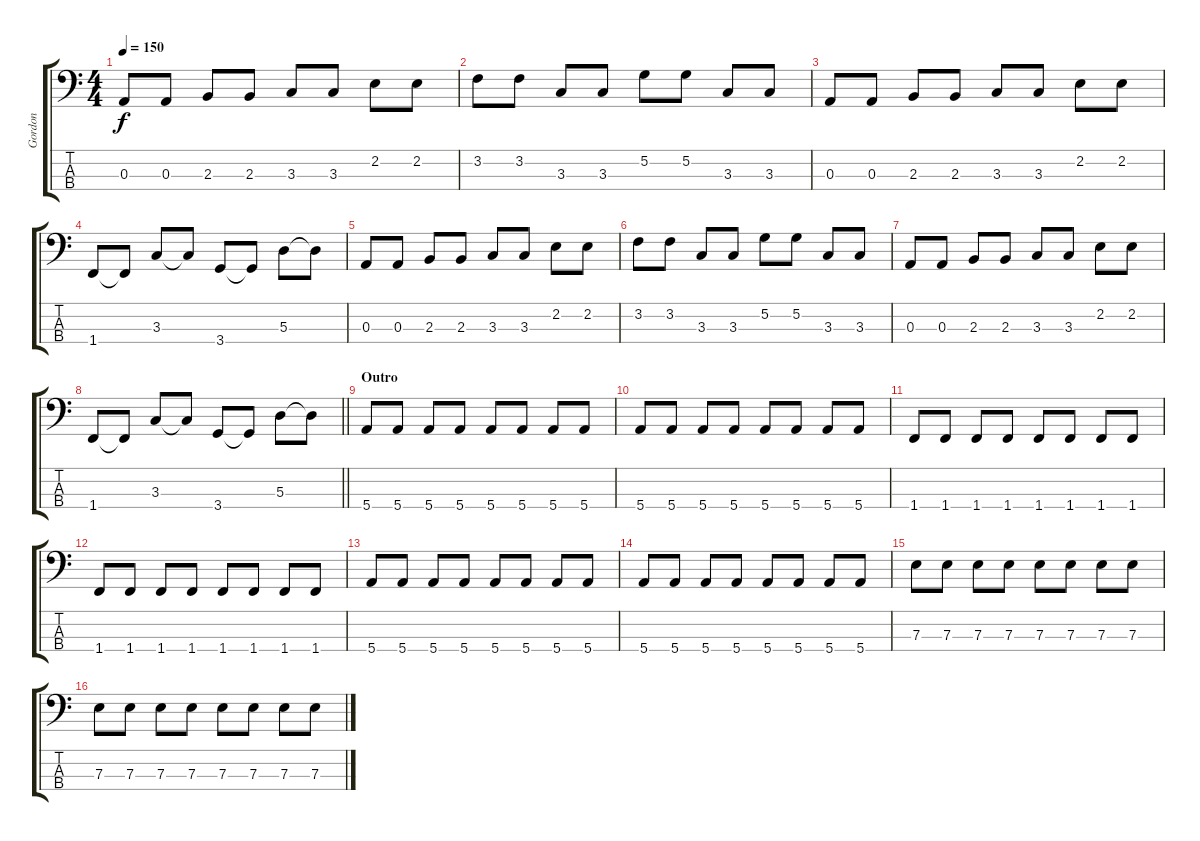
\track ("Gordon" "Gordon") {instrument electricbassfinger}
\staff {score tabs}
\tuning (G2 D2 A1 E1) {hide}
\ts (4 4)
\tempo 150
\clef f4
\ks c
0.3.8{dy f} 0.3.8 2.3.8 2.3.8 3.3.8 3.3.8 2.2.8 2.2.8 |
3.2.8 3.2.8 3.3.8 3.3.8 5.2.8 5.2.8 3.3.8 3.3.8 |
0.3.8 0.3.8 2.3.8 2.3.8 3.3.8 3.3.8 2.2.8 2.2.8 |
1.4.8 1.4{t}.8 3.3.8 3.3{t}.8 3.4.8 3.4{t}.8 5.3.8 5.3{t}.8 |
0.3.8 0.3.8 2.3.8 2.3.8 3.3.8 3.3.8 2.2.8 2.2.8 |
3.2.8 3.2.8 3.3.8 3.3.8 5.2.8 5.2.8 3.3.8 3.3.8 |
0.3.8 0.3.8 2.3.8 2.3.8 3.3.8 3.3.8 2.2.8 2.2.8 |
\barLineRight lightlight
1.4.8 1.4{t}.8 3.3.8 3.3{t}.8 3.4.8 3.4{t}.8 5.3.8 5.3{t}.8 |
\section ("" "Outro")
5.4.8 5.4.8 5.4.8 5.4.8 5.4.8 5.4.8 5.4.8 5.4.8 |
5.4.8 5.4.8 5.4.8 5.4.8 5.4.8 5.4.8 5.4.8 5.4.8 |
1.4.8 1.4.8 1.4.8 1.4.8 1.4.8 1.4.8 1.4.8 1.4.8 |
1.4.8 1.4.8 1.4.8 1.4.8 1.4.8 1.4.8 1.4.8 1.4.8 |
5.4.8 5.4.8 5.4.8 5.4.8 5.4.8 5.4.8 5.4.8 5.4.8 |
5.4.8 5.4.8 5.4.8 5.4.8 5.4.8 5.4.8 5.4.8 5.4.8 |
7.3.8 7.3.8 7.3.8 7.3.8 7.3.8 7.3.8 7.3.8 7.3.8 |
7.3.8 7.3.8 7.3.8 7.3.8 7.3.8 7.3.8 7.3.8 7.3.8
